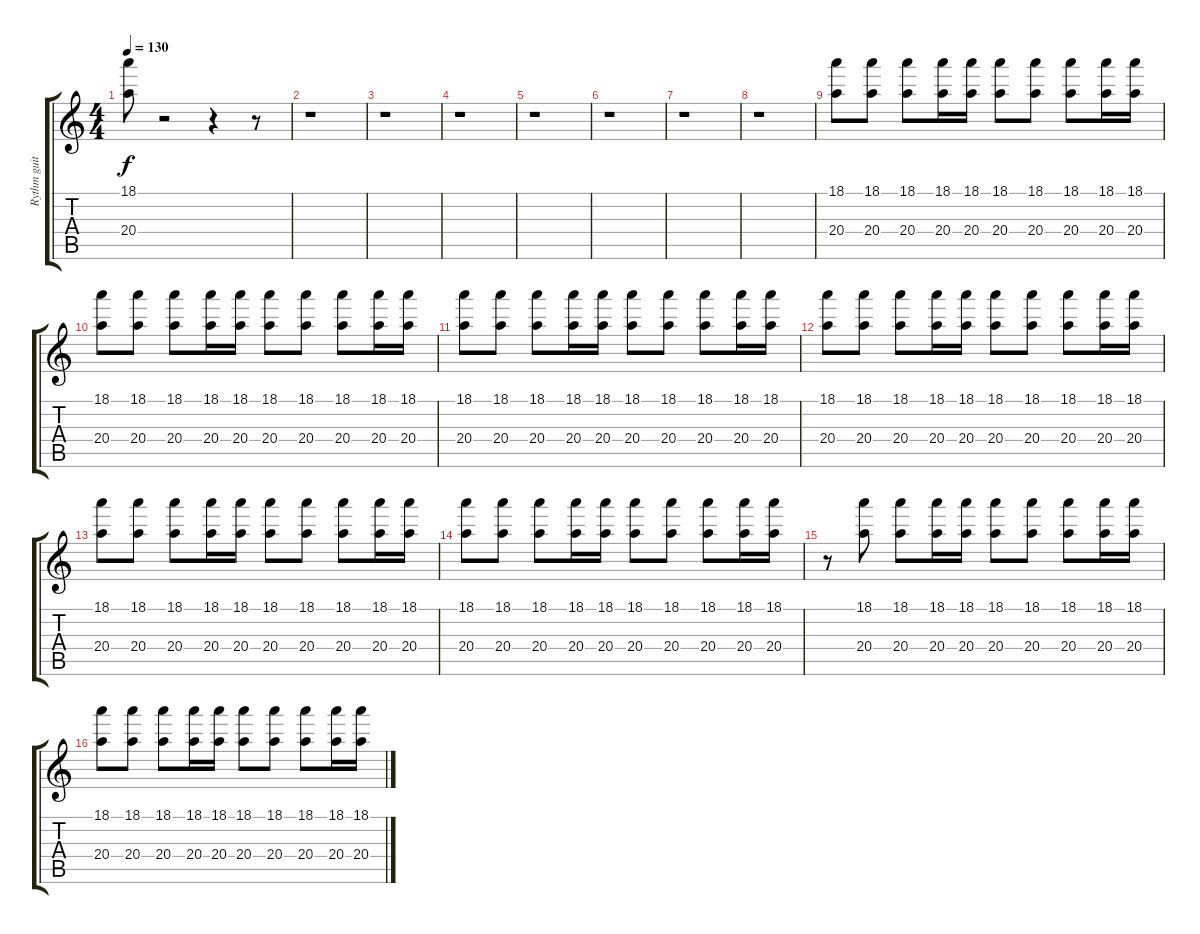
\track ("Rythm guitar" "Rythm guit") {instrument distortionguitar}
\staff {score tabs}
\tuning (Eb4 Bb3 Gb3 Db3 Ab2 Eb2) {hide}
\ts (4 4)
\tempo 130
\clef g2
\ks c
(18.1 20.4).8{dy f} r.2 r.4 r.8 |
r.1 |
r.1 |
r.1 |
r.1 |
r.1 |
r.1 |
r.1 |
(18.1 20.4).8 (18.1 20.4).8 (18.1 20.4).8 (18.1 20.4).16 (18.1 20.4).16 (18.1 20.4).8 (18.1 20.4).8 (18.1 20.4).8 (18.1 20.4).16 (18.1 20.4).16 |
(18.1 20.4).8 (18.1 20.4).8 (18.1 20.4).8 (18.1 20.4).16 (18.1 20.4).16 (18.1 20.4).8 (18.1 20.4).8 (18.1 20.4).8 (18.1 20.4).16 (18.1 20.4).16 |
(18.1 20.4).8 (18.1 20.4).8 (18.1 20.4).8 (18.1 20.4).16 (18.1 20.4).16 (18.1 20.4).8 (18.1 20.4).8 (18.1 20.4).8 (18.1 20.4).16 (18.1 20.4).16 |
(18.1 20.4).8 (18.1 20.4).8 (18.1 20.4).8 (18.1 20.4).16 (18.1 20.4).16 (18.1 20.4).8 (18.1 20.4).8 (18.1 20.4).8 (18.1 20.4).16 (18.1 20.4).16 |
(18.1 20.4).8 (18.1 20.4).8 (18.1 20.4).8 (18.1 20.4).16 (18.1 20.4).16 (18.1 20.4).8 (18.1 20.4).8 (18.1 20.4).8 (18.1 20.4).16 (18.1 20.4).16 |
(18.1 20.4).8 (18.1 20.4).8 (18.1 20.4).8 (18.1 20.4).16 (18.1 20.4).16 (18.1 20.4).8 (18.1 20.4).8 (18.1 20.4).8 (18.1 20.4).16 (18.1 20.4).16 |
r.8 (18.1 20.4).8 (18.1 20.4).8 (18.1 20.4).16 (18.1 20.4).16 (18.1 20.4).8 (18.1 20.4).8 (18.1 20.4).8 (18.1 20.4).16 (18.1 20.4).16 |
(18.1 20.4).8 (18.1 20.4).8 (18.1 20.4).8 (18.1 20.4).16 (18.1 20.4).16 (18.1 20.4).8 (18.1 20.4).8 (18.1 20.4).8 (18.1 20.4).16 (18.1 20.4).16
